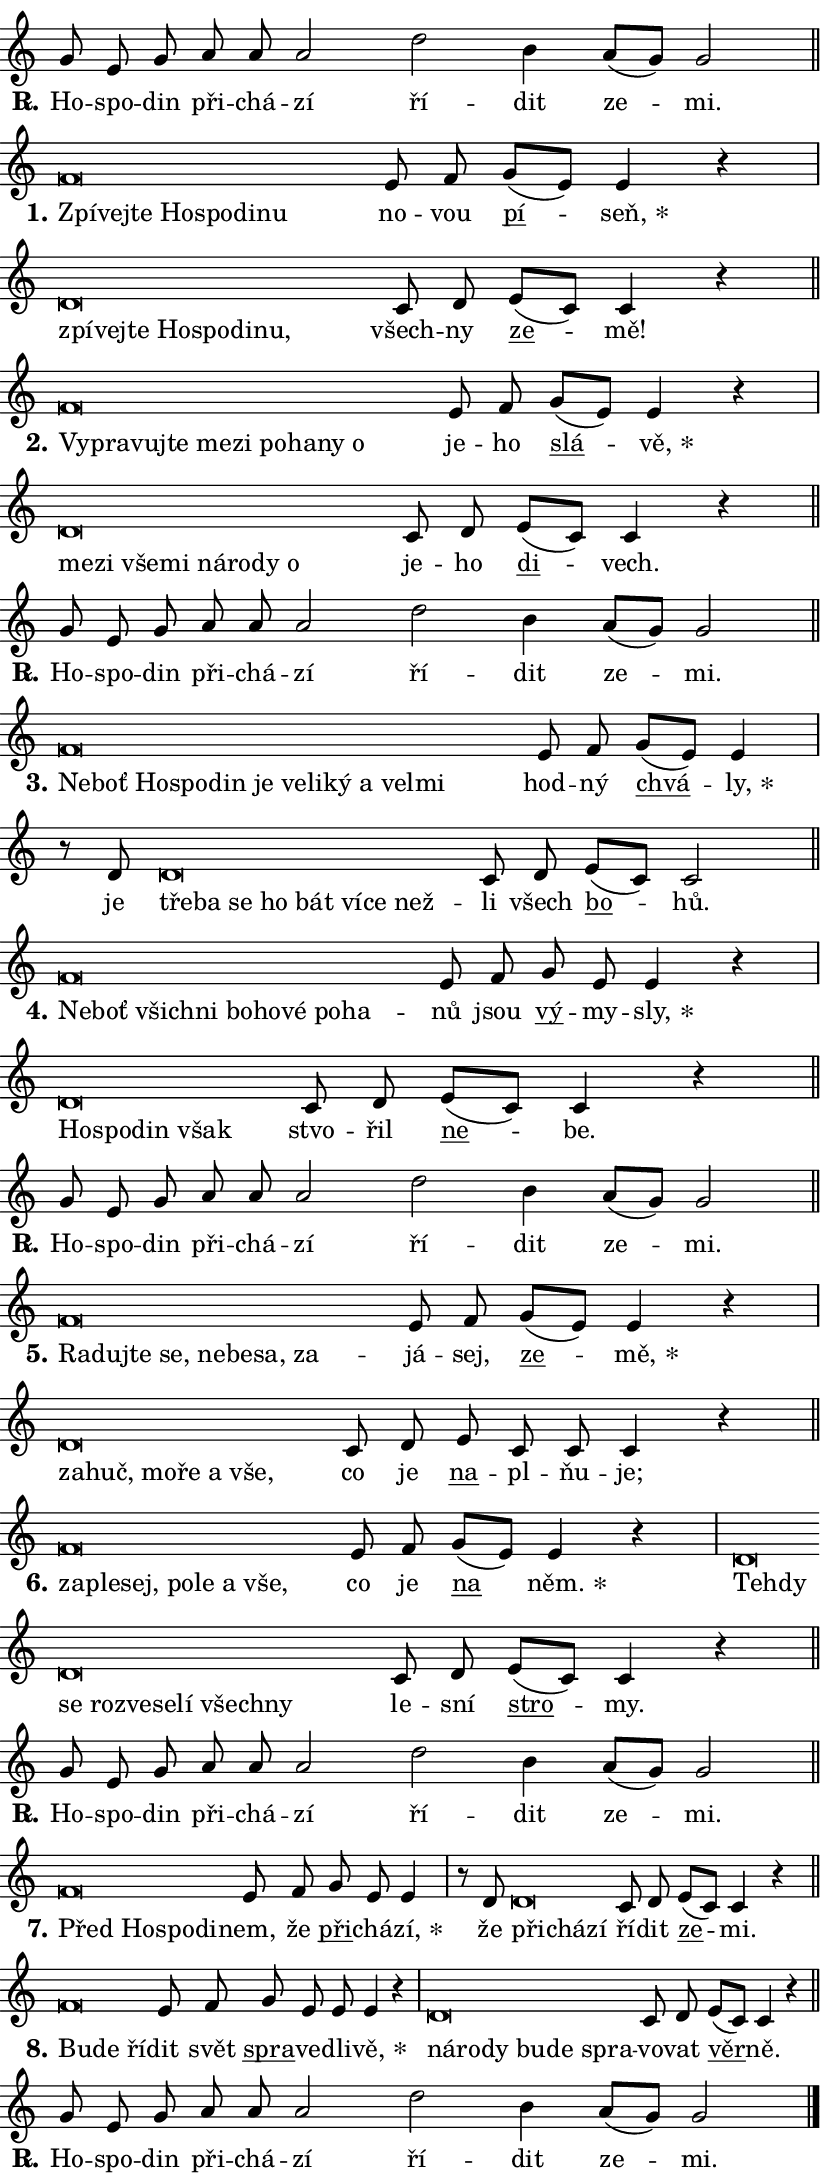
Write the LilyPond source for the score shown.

\version "2.24.0"
\header { tagline = "" }
\paper {
  indent = 0\cm
  top-margin = 0\cm
  right-margin = 0.13\cm % to fit lyric hyphens
  bottom-margin = 0\cm
  left-margin = 0\cm
  paper-width = 14\cm
  page-breaking = #ly:one-page-breaking
  system-system-spacing.basic-distance = #11
  score-system-spacing.basic-distance = #11
  ragged-last = ##f
}


%% Author: Thomas Morley
%% https://lists.gnu.org/archive/html/lilypond-user/2020-05/msg00002.html
#(define (line-position grob)
"Returns position of @var[grob} in current system:
   @code{'start}, if at first time-step
   @code{'end}, if at last time-step
   @code{'middle} otherwise
"
  (let* ((col (ly:item-get-column grob))
         (ln (ly:grob-object col 'left-neighbor))
         (rn (ly:grob-object col 'right-neighbor))
         (col-to-check-left (if (ly:grob? ln) ln col))
         (col-to-check-right (if (ly:grob? rn) rn col))
         (break-dir-left
           (and
             (ly:grob-property col-to-check-left 'non-musical #f)
             (ly:item-break-dir col-to-check-left)))
         (break-dir-right
           (and
             (ly:grob-property col-to-check-right 'non-musical #f)
             (ly:item-break-dir col-to-check-right))))
        (cond ((eqv? 1 break-dir-left) 'start)
              ((eqv? -1 break-dir-right) 'end)
              (else 'middle))))

#(define (tranparent-at-line-position vctor)
  (lambda (grob)
  "Relying on @code{line-position} select the relevant enry from @var{vctor}.
Used to determine transparency,"
    (case (line-position grob)
      ((end) (not (vector-ref vctor 0)))
      ((middle) (not (vector-ref vctor 1)))
      ((start) (not (vector-ref vctor 2))))))

noteHeadBreakVisibility =
#(define-music-function (break-visibility)(vector?)
"Makes @code{NoteHead}s transparent relying on @var{break-visibility}"
#{
  \override NoteHead.transparent =
    #(tranparent-at-line-position break-visibility)
#})

#(define delete-ledgers-for-transparent-note-heads
  (lambda (grob)
    "Reads whether a @code{NoteHead} is transparent.
If so this @code{NoteHead} is removed from @code{'note-heads} from
@var{grob}, which is supposed to be @code{LedgerLineSpanner}.
As a result ledgers are not printed for this @code{NoteHead}"
    (let* ((nhds-array (ly:grob-object grob 'note-heads))
           (nhds-list
             (if (ly:grob-array? nhds-array)
                 (ly:grob-array->list nhds-array)
                 '()))
           ;; Relies on the transparent-property being done before
           ;; Staff.LedgerLineSpanner.after-line-breaking is executed.
           ;; This is fragile ...
           (to-keep
             (remove
               (lambda (nhd)
                 (ly:grob-property nhd 'transparent #f))
               nhds-list)))
      ;; TODO find a better method to iterate over grob-arrays, similiar
      ;; to filter/remove etc for lists
      ;; For now rebuilt from scratch
      (set! (ly:grob-object grob 'note-heads)  '())
      (for-each
        (lambda (nhd)
          (ly:pointer-group-interface::add-grob grob 'note-heads nhd))
        to-keep))))

squashNotes = {
  \override NoteHead.X-extent = #'(-0.2 . 0.2)
  \override NoteHead.Y-extent = #'(-0.75 . 0)
  \override NoteHead.stencil =
    #(lambda (grob)
       (let ((pos (ly:grob-property grob 'staff-position)))
         (begin
           (if (< pos -7) (display "ERROR: Lower brevis then expected\n") (display ""))
           (if (<= pos -6) ly:text-interface::print ly:note-head::print))))
}
unSquashNotes = {
  \revert NoteHead.X-extent
  \revert NoteHead.Y-extent
  \revert NoteHead.stencil
}

hideNotes = \noteHeadBreakVisibility #begin-of-line-visible
unHideNotes = \noteHeadBreakVisibility #all-visible

% work-around for resetting accidentals
% https://lilypond.org/doc/v2.23/Documentation/notation/displaying-rhythms#unmetered-music
cadenzaMeasure = {
  \cadenzaOff
  \partial 1024 s1024
  \cadenzaOn
}

#(define-markup-command (accent layout props text) (markup?)
  "Underline accented syllable"
  (interpret-markup layout props
    #{\markup \override #'(offset . 4.3) \underline { #text }#}))

responsum = \markup \concat {
  "R" \hspace #-1.05 \path #0.1 #'((moveto 0 0.07) (lineto 0.9 0.8)) \hspace #0.05 "."
}

spaceSize = #0.6828661417322834 % exact space size for TeX Gyre Schola

\layout {
  \context {
    \Staff
    \remove "Time_signature_engraver"
    \override LedgerLineSpanner.after-line-breaking = #delete-ledgers-for-transparent-note-heads
  }
  \context {
    \Lyrics {
      \override LyricSpace.minimum-distance = \spaceSize
      \override LyricText.font-name = #"TeX Gyre Schola"
      \override LyricText.font-size = 1
      \override StanzaNumber.font-name = #"TeX Gyre Schola Bold"
      \override StanzaNumber.font-size = 1
    }
  }
  \context {
    \Score 
    \override NoteHead.text =
      #(lambda (grob) 
        (let ((pos (ly:grob-property grob 'staff-position)))
          #{\markup {
            \combine
              \halign #-0.55 \raise #(if (= pos -6) 0 0.5) \override #'(thickness . 2) \draw-line #'(3.2 . 0)
              \musicglyph "noteheads.sM1"
          }#}))
  }
}

% magnetic-lyrics.ily
%
%   written by
%     Jean Abou Samra <jean@abou-samra.fr>
%     Werner Lemberg <wl@gnu.org>
%
%   adapted by
%     Jiri Hon <jiri.hon@gmail.com>
%
% Version 2022-Apr-15

% https://www.mail-archive.com/lilypond-user@gnu.org/msg149350.html

#(define (Left_hyphen_pointer_engraver context)
   "Collect syllable-hyphen-syllable occurrences in lyrics and store
them in properties.  This engraver only looks to the left.  For
example, if the lyrics input is @code{foo -- bar}, it does the
following.

@itemize @bullet
@item
Set the @code{text} property of the @code{LyricHyphen} grob between
@q{foo} and @q{bar} to @code{foo}.

@item
Set the @code{left-hyphen} property of the @code{LyricText} grob with
text @q{foo} to the @code{LyricHyphen} grob between @q{foo} and
@q{bar}.
@end itemize

Use this auxiliary engraver in combination with the
@code{lyric-@/text::@/apply-@/magnetic-@/offset!} hook."
   (let ((hyphen #f)
         (text #f))
     (make-engraver
      (acknowledgers
       ((lyric-syllable-interface engraver grob source-engraver)
        (set! text grob)))
      (end-acknowledgers
       ((lyric-hyphen-interface engraver grob source-engraver)
        ;(when (not (grob::has-interface grob 'lyric-space-interface))
          (set! hyphen grob)));)
      ((stop-translation-timestep engraver)
       (when (and text hyphen)
         (ly:grob-set-object! text 'left-hyphen hyphen))
       (set! text #f)
       (set! hyphen #f)))))

#(define (lyric-text::apply-magnetic-offset! grob)
   "If the space between two syllables is less than the value in
property @code{LyricText@/.details@/.squash-threshold}, move the right
syllable to the left so that it gets concatenated with the left
syllable.

Use this function as a hook for
@code{LyricText@/.after-@/line-@/breaking} if the
@code{Left_@/hyphen_@/pointer_@/engraver} is active."
   (let ((hyphen (ly:grob-object grob 'left-hyphen #f)))
     (when hyphen
       (let ((left-text (ly:spanner-bound hyphen LEFT)))
         (when (grob::has-interface left-text 'lyric-syllable-interface)
           (let* ((common (ly:grob-common-refpoint grob left-text X))
                  (this-x-ext (ly:grob-extent grob common X))
                  (left-x-ext
                   (begin
                     ;; Trigger magnetism for left-text.
                     (ly:grob-property left-text 'after-line-breaking)
                     (ly:grob-extent left-text common X)))
                  ;; `delta` is the gap width between two syllables.
                  (delta (- (interval-start this-x-ext)
                            (interval-end left-x-ext)))
                  (details (ly:grob-property grob 'details))
                  (threshold (assoc-get 'squash-threshold details 0.2)))
             (when (< delta threshold)
               (let* (;; We have to manipulate the input text so that
                      ;; ligatures crossing syllable boundaries are not
                      ;; disabled.  For languages based on the Latin
                      ;; script this is essentially a beautification.
                      ;; However, for non-Western scripts it can be a
                      ;; necessity.
                      (lt (ly:grob-property left-text 'text))
                      (rt (ly:grob-property grob 'text))
                      (is-space (grob::has-interface hyphen 'lyric-space-interface))
                      (space (if is-space " " ""))
                      (extra-delta (if is-space spaceSize 0))
                      ;; Append new syllable.
                      (ltrt-space (if (and (string? lt) (string? rt))
                                (string-append lt space rt)
                                (make-concat-markup (list lt space rt))))
                      ;; Right-align `ltrt` to the right side.
                      (ltrt-space-markup (grob-interpret-markup
                               grob
                               (make-translate-markup
                                (cons (interval-length this-x-ext) 0)
                                (make-right-align-markup ltrt-space)))))
                 (begin
                   ;; Don't print `left-text`.
                   (ly:grob-set-property! left-text 'stencil #f)
                   ;; Set text and stencil (which holds all collected
                   ;; syllables so far) and shift it to the left.
                   (ly:grob-set-property! grob 'text ltrt-space)
                   (ly:grob-set-property! grob 'stencil ltrt-space-markup)
                   (ly:grob-translate-axis! grob (- (- delta extra-delta)) X))))))))))


#(define (lyric-hyphen::displace-bounds-first grob)
   ;; Make very sure this callback isn't triggered too early.
   (let ((left (ly:spanner-bound grob LEFT))
         (right (ly:spanner-bound grob RIGHT)))
     (ly:grob-property left 'after-line-breaking)
     (ly:grob-property right 'after-line-breaking)
     (ly:lyric-hyphen::print grob)))

squashThreshold = #0.4

\layout {
  \context {
    \Lyrics
    \consists #Left_hyphen_pointer_engraver
    \override LyricText.after-line-breaking =
      #lyric-text::apply-magnetic-offset!
    \override LyricHyphen.stencil = #lyric-hyphen::displace-bounds-first
    \override LyricText.details.squash-threshold = \squashThreshold
    \override LyricHyphen.minimum-distance = 0
    \override LyricHyphen.minimum-length = \squashThreshold
  }
}

squashText = \override LyricText.details.squash-threshold = 9999
unSquashText = \override LyricText.details.squash-threshold = \squashThreshold

leftText = \override LyricText.self-alignment-X = #LEFT
unLeftText = \revert LyricText.self-alignment-X

starOffset = #(lambda (grob) 
                (let ((x_offset (ly:self-alignment-interface::aligned-on-x-parent grob)))
                  (if (= x_offset 0) 0 (+ x_offset 1.2))))

star = #(define-music-function (syllable)(string?)
"Append star separator at the end of a syllable"
#{
  \once \override LyricText.X-offset = #starOffset
  \lyricmode { \markup {
    #syllable
    \override #'((font-name . "TeX Gyre Schola Bold")) \hspace #0.2 \lower #0.65 \larger "*"
  } }
#})

starAccent = #(define-music-function (syllable)(string?)
"Append star separator at the end of a syllable and make accent"
#{
  \once \override LyricText.X-offset = #starOffset
  \lyricmode { \markup {
    \accent #syllable
    \override #'((font-name . "TeX Gyre Schola Bold")) \hspace #0.2 \lower #0.65 \larger "*"
  } }
#})

breath = #(define-music-function (syllable)(string?)
"Append breathing indicator at the end of a syllable"
#{
  \lyricmode { \markup { #syllable "+" } }
#})

optionalBreath = #(define-music-function (syllable)(string?)
"Append optional breathing indicator at the end of a syllable"
#{
  \lyricmode { \markup { #syllable "(+)" } }
#})


\score {
    <<
        \new Voice = "melody" { \cadenzaOn \key c \major \relative { g'8 e g a a a2 \bar "" d b4 a8[( g)] g2 \cadenzaMeasure \bar "||" \break } }
        \new Lyrics \lyricsto "melody" { \lyricmode { \set stanza = \responsum
Ho -- spo -- din při -- chá -- zí ří -- dit ze -- mi. } }
    >>
    \layout {}
}

\score {
    <<
        \new Voice = "melody" { \cadenzaOn \key c \major \relative { \squashNotes f'\breve*1/16 \hideNotes \breve*1/16 \bar "" \breve*1/16 \bar "" \breve*1/16 \bar "" \breve*1/16 \bar "" \breve*1/16 \breve*1/16 \bar "" \unHideNotes \unSquashNotes e8 f \bar "" g[( e)] e4 r \cadenzaMeasure \bar "|" \squashNotes d\breve*1/16 \hideNotes \breve*1/16 \bar "" \breve*1/16 \bar "" \breve*1/16 \bar "" \breve*1/16 \bar "" \breve*1/16 \breve*1/16 \bar "" \unHideNotes \unSquashNotes c8 d \bar "" e[( c)] c4 r \cadenzaMeasure \bar "||" \break } }
        \new Lyrics \lyricsto "melody" { \lyricmode { \set stanza = "1."
\leftText Zpí -- \squashText vej -- te Ho -- spo -- di -- nu \unLeftText \unSquashText no -- vou \markup \accent pí -- \star seň, \leftText zpí -- \squashText vej -- te Ho -- spo -- di -- nu, \unLeftText \unSquashText všech -- ny \markup \accent ze -- mě! } }
    >>
    \layout {}
}

\score {
    <<
        \new Voice = "melody" { \cadenzaOn \key c \major \relative { \squashNotes f'\breve*1/16 \hideNotes \breve*1/16 \bar "" \breve*1/16 \bar "" \breve*1/16 \bar "" \breve*1/16 \bar "" \breve*1/16 \bar "" \breve*1/16 \bar "" \breve*1/16 \bar "" \breve*1/16 \breve*1/16 \bar "" \unHideNotes \unSquashNotes e8 f \bar "" g[( e)] e4 r \cadenzaMeasure \bar "|" \squashNotes d\breve*1/16 \hideNotes \breve*1/16 \bar "" \breve*1/16 \bar "" \breve*1/16 \bar "" \breve*1/16 \bar "" \breve*1/16 \bar "" \breve*1/16 \breve*1/16 \bar "" \unHideNotes \unSquashNotes c8 d \bar "" e[( c)] c4 r \cadenzaMeasure \bar "||" \break } }
        \new Lyrics \lyricsto "melody" { \lyricmode { \set stanza = "2."
\leftText Vy -- \squashText pra -- vuj -- te me -- zi po -- ha -- ny o \unLeftText \unSquashText je -- ho \markup \accent slá -- \star vě, \leftText me -- \squashText zi vše -- mi ná -- ro -- dy o \unLeftText \unSquashText je -- ho \markup \accent di -- vech. } }
    >>
    \layout {}
}

\score {
    <<
        \new Voice = "melody" { \cadenzaOn \key c \major \relative { g'8 e g a a a2 \bar "" d b4 a8[( g)] g2 \cadenzaMeasure \bar "||" \break } }
        \new Lyrics \lyricsto "melody" { \lyricmode { \set stanza = \responsum
Ho -- spo -- din při -- chá -- zí ří -- dit ze -- mi. } }
    >>
    \layout {}
}

\score {
    <<
        \new Voice = "melody" { \cadenzaOn \key c \major \relative { \squashNotes f'\breve*1/16 \hideNotes \breve*1/16 \bar "" \breve*1/16 \bar "" \breve*1/16 \bar "" \breve*1/16 \bar "" \breve*1/16 \bar "" \breve*1/16 \bar "" \breve*1/16 \bar "" \breve*1/16 \bar "" \breve*1/16 \bar "" \breve*1/16 \breve*1/16 \bar "" \unHideNotes \unSquashNotes e8 f \bar "" g[( e)] e4 \cadenzaMeasure \bar "|" r8 d8 \squashNotes d\breve*1/16 \hideNotes \breve*1/16 \bar "" \breve*1/16 \bar "" \breve*1/16 \bar "" \breve*1/16 \bar "" \breve*1/16 \bar "" \breve*1/16 \breve*1/16 \bar "" \unHideNotes \unSquashNotes c8 d \bar "" e[( c)] c2 \cadenzaMeasure \bar "||" \break } }
        \new Lyrics \lyricsto "melody" { \lyricmode { \set stanza = "3."
\leftText Ne -- \squashText boť Ho -- spo -- din je ve -- li -- ký a vel -- mi \unLeftText \unSquashText hod -- ný \markup \accent chvá -- \star ly, je \leftText tře -- \squashText ba se ho bát ví -- ce než -- \unLeftText \unSquashText li všech \markup \accent bo -- hů. } }
    >>
    \layout {}
}

\score {
    <<
        \new Voice = "melody" { \cadenzaOn \key c \major \relative { \squashNotes f'\breve*1/16 \hideNotes \breve*1/16 \bar "" \breve*1/16 \bar "" \breve*1/16 \bar "" \breve*1/16 \bar "" \breve*1/16 \bar "" \breve*1/16 \bar "" \breve*1/16 \breve*1/16 \bar "" \unHideNotes \unSquashNotes e8 f \bar "" g e e4 r \cadenzaMeasure \bar "|" \squashNotes d\breve*1/16 \hideNotes \breve*1/16 \bar "" \breve*1/16 \breve*1/16 \bar "" \unHideNotes \unSquashNotes c8 d \bar "" e[( c)] c4 r \cadenzaMeasure \bar "||" \break } }
        \new Lyrics \lyricsto "melody" { \lyricmode { \set stanza = "4."
\leftText Ne -- \squashText boť všich -- ni bo -- ho -- vé po -- ha -- \unLeftText \unSquashText nů jsou \markup \accent vý -- my -- \star sly, \leftText Ho -- \squashText spo -- din však \unLeftText \unSquashText stvo -- řil \markup \accent ne -- be. } }
    >>
    \layout {}
}

\score {
    <<
        \new Voice = "melody" { \cadenzaOn \key c \major \relative { g'8 e g a a a2 \bar "" d b4 a8[( g)] g2 \cadenzaMeasure \bar "||" \break } }
        \new Lyrics \lyricsto "melody" { \lyricmode { \set stanza = \responsum
Ho -- spo -- din při -- chá -- zí ří -- dit ze -- mi. } }
    >>
    \layout {}
}

\score {
    <<
        \new Voice = "melody" { \cadenzaOn \key c \major \relative { \squashNotes f'\breve*1/16 \hideNotes \breve*1/16 \bar "" \breve*1/16 \bar "" \breve*1/16 \bar "" \breve*1/16 \bar "" \breve*1/16 \bar "" \breve*1/16 \breve*1/16 \bar "" \unHideNotes \unSquashNotes e8 f \bar "" g[( e)] e4 r \cadenzaMeasure \bar "|" \squashNotes d\breve*1/16 \hideNotes \breve*1/16 \bar "" \breve*1/16 \bar "" \breve*1/16 \bar "" \breve*1/16 \breve*1/16 \bar "" \unHideNotes \unSquashNotes c8 d \bar "" e c c c4 r \cadenzaMeasure \bar "||" \break } }
        \new Lyrics \lyricsto "melody" { \lyricmode { \set stanza = "5."
\leftText Ra -- \squashText duj -- te se, ne -- be -- sa, za -- \unLeftText \unSquashText já -- sej, \markup \accent ze -- \star mě, \leftText za -- \squashText huč, mo -- ře a vše, \unLeftText \unSquashText co je \markup \accent na -- pl -- ňu -- je; } }
    >>
    \layout {}
}

\score {
    <<
        \new Voice = "melody" { \cadenzaOn \key c \major \relative { \squashNotes f'\breve*1/16 \hideNotes \breve*1/16 \bar "" \breve*1/16 \bar "" \breve*1/16 \bar "" \breve*1/16 \bar "" \breve*1/16 \breve*1/16 \bar "" \unHideNotes \unSquashNotes e8 f \bar "" g[( e)] e4 r \cadenzaMeasure \bar "|" \squashNotes d\breve*1/16 \hideNotes \breve*1/16 \bar "" \breve*1/16 \bar "" \breve*1/16 \bar "" \breve*1/16 \bar "" \breve*1/16 \bar "" \breve*1/16 \bar "" \breve*1/16 \breve*1/16 \bar "" \unHideNotes \unSquashNotes c8 d \bar "" e[( c)] c4 r \cadenzaMeasure \bar "||" \break } }
        \new Lyrics \lyricsto "melody" { \lyricmode { \set stanza = "6."
\leftText za -- \squashText ple -- sej, po -- le a vše, \unLeftText \unSquashText co je \markup \accent na \star něm. \leftText Teh -- \squashText dy se roz -- ve -- se -- lí všech -- ny \unLeftText \unSquashText le -- sní \markup \accent stro -- my. } }
    >>
    \layout {}
}

\score {
    <<
        \new Voice = "melody" { \cadenzaOn \key c \major \relative { g'8 e g a a a2 \bar "" d b4 a8[( g)] g2 \cadenzaMeasure \bar "||" \break } }
        \new Lyrics \lyricsto "melody" { \lyricmode { \set stanza = \responsum
Ho -- spo -- din při -- chá -- zí ří -- dit ze -- mi. } }
    >>
    \layout {}
}

\score {
    <<
        \new Voice = "melody" { \cadenzaOn \key c \major \relative { \squashNotes f'\breve*1/16 \hideNotes \breve*1/16 \bar "" \breve*1/16 \breve*1/16 \bar "" \unHideNotes \unSquashNotes e8 f \bar "" g e e4 \cadenzaMeasure \bar "|" r8 d8 \squashNotes d\breve*1/16 \hideNotes \breve*1/16 \breve*1/16 \bar "" \unHideNotes \unSquashNotes c8 d \bar "" e[( c)] c4 r \cadenzaMeasure \bar "||" \break } }
        \new Lyrics \lyricsto "melody" { \lyricmode { \set stanza = "7."
\leftText Před \squashText Ho -- spo -- di -- \unLeftText \unSquashText nem, že \markup \accent při -- chá -- \star zí, že \leftText při -- \squashText chá -- zí \unLeftText \unSquashText ří -- dit \markup \accent ze -- mi. } }
    >>
    \layout {}
}

\score {
    <<
        \new Voice = "melody" { \cadenzaOn \key c \major \relative { \squashNotes f'\breve*1/16 \hideNotes \breve*1/16 \breve*1/16 \bar "" \unHideNotes \unSquashNotes e8 f \bar "" g e e e4 r \cadenzaMeasure \bar "|" \squashNotes d\breve*1/16 \hideNotes \breve*1/16 \bar "" \breve*1/16 \bar "" \breve*1/16 \bar "" \breve*1/16 \breve*1/16 \bar "" \unHideNotes \unSquashNotes c8 d \bar "" e[( c)] c4 r \cadenzaMeasure \bar "||" \break } }
        \new Lyrics \lyricsto "melody" { \lyricmode { \set stanza = "8."
\leftText Bu -- \squashText de ří -- \unLeftText \unSquashText dit svět \markup \accent spra -- ve -- dli -- \star vě, \leftText ná -- \squashText ro -- dy bu -- de spra -- \unLeftText \unSquashText vo -- vat \markup \accent věr -- ně. } }
    >>
    \layout {}
}

\score {
    <<
        \new Voice = "melody" { \cadenzaOn \key c \major \relative { g'8 e g a a a2 \bar "" d b4 a8[( g)] g2 \cadenzaMeasure \bar "||" \break } \bar "|." }
        \new Lyrics \lyricsto "melody" { \lyricmode { \set stanza = \responsum
Ho -- spo -- din při -- chá -- zí ří -- dit ze -- mi. } }
    >>
    \layout {}
}
